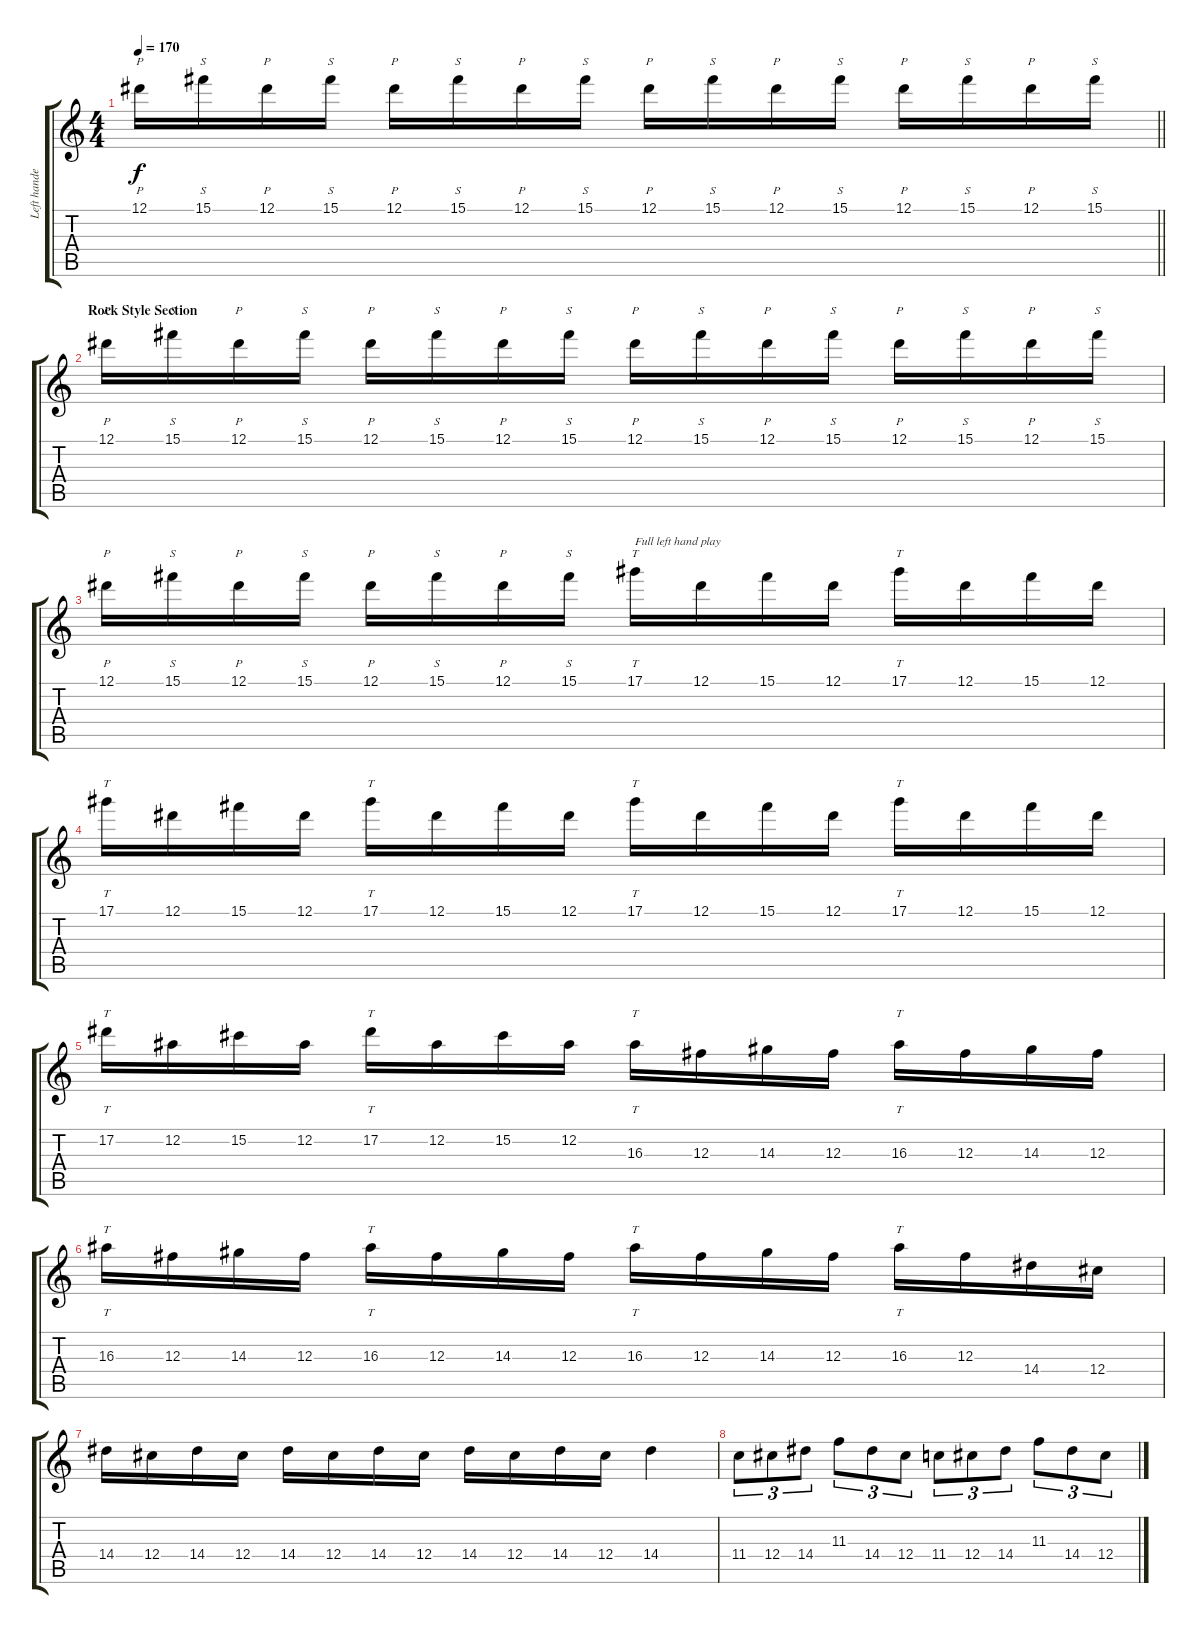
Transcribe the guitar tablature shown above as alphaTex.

\track ("Left handed guitar half" "Left hande") {instrument distortionguitar}
\staff {score tabs}
\tuning (Eb4 Bb3 Gb3 Db3 Ab2 Eb2) {hide}
\ts (4 4)
\tempo 170
\clef g2
\barLineRight lightlight
\ks c
12.1.16{p dy f} 15.1.16{s} 12.1.16{p} 15.1.16{s} 12.1.16{p} 15.1.16{s} 12.1.16{p} 15.1.16{s} 12.1.16{p} 15.1.16{s} 12.1.16{p} 15.1.16{s} 12.1.16{p} 15.1.16{s} 12.1.16{p} 15.1.16{s} |
\section ("" "Rock Style Section")
12.1.16{p} 15.1.16{s} 12.1.16{p} 15.1.16{s} 12.1.16{p} 15.1.16{s} 12.1.16{p} 15.1.16{s} 12.1.16{p} 15.1.16{s} 12.1.16{p} 15.1.16{s} 12.1.16{p} 15.1.16{s} 12.1.16{p} 15.1.16{s} |
12.1.16{p} 15.1.16{s} 12.1.16{p} 15.1.16{s} 12.1.16{p} 15.1.16{s} 12.1.16{p} 15.1.16{s} 17.1.16{tt txt "Full left hand play"} 12.1.16 15.1.16 12.1.16 17.1.16{tt} 12.1.16 15.1.16 12.1.16 |
17.1.16{tt} 12.1.16 15.1.16 12.1.16 17.1.16{tt} 12.1.16 15.1.16 12.1.16 17.1.16{tt} 12.1.16 15.1.16 12.1.16 17.1.16{tt} 12.1.16 15.1.16 12.1.16 |
17.2.16{tt} 12.2.16 15.2.16 12.2.16 17.2.16{tt} 12.2.16 15.2.16 12.2.16 16.3.16{tt} 12.3.16 14.3.16 12.3.16 16.3.16{tt} 12.3.16 14.3.16 12.3.16 |
16.3.16{tt} 12.3.16 14.3.16 12.3.16 16.3.16{tt} 12.3.16 14.3.16 12.3.16 16.3.16{tt} 12.3.16 14.3.16 12.3.16 16.3.16{tt} 12.3.16 14.4.16 12.4.16 |
14.4.16 12.4.16 14.4.16 12.4.16 14.4.16 12.4.16 14.4.16 12.4.16 14.4.16 12.4.16 14.4.16 12.4.16 14.4.4 |
11.4.8{tu (3 2)} 12.4.8{tu (3 2)} 14.4.8{tu (3 2)} 11.3.8{tu (3 2)} 14.4.8{tu (3 2)} 12.4.8{tu (3 2)} 11.4.8{tu (3 2)} 12.4.8{tu (3 2)} 14.4.8{tu (3 2)} 11.3.8{tu (3 2)} 14.4.8{tu (3 2)} 12.4.8{tu (3 2)}
